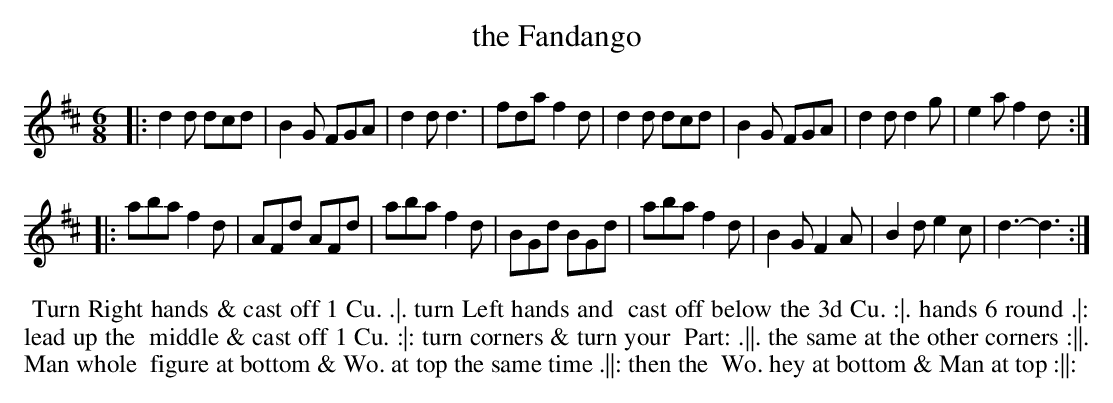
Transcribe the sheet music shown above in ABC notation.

X:1
T: the Fandango
M: 6/8
L: 1/8
K: D
|: d2d dcd | B2G FGA | d2d d3  | fda f2d |\
   d2d dcd | B2G FGA | d2d d2g | e2a f2d :|
|: aba f2d | AFd AFd | aba f2d | BGd BGd |\
   aba f2d | B2G F2A | B2d e2c | d3- d3  :|
